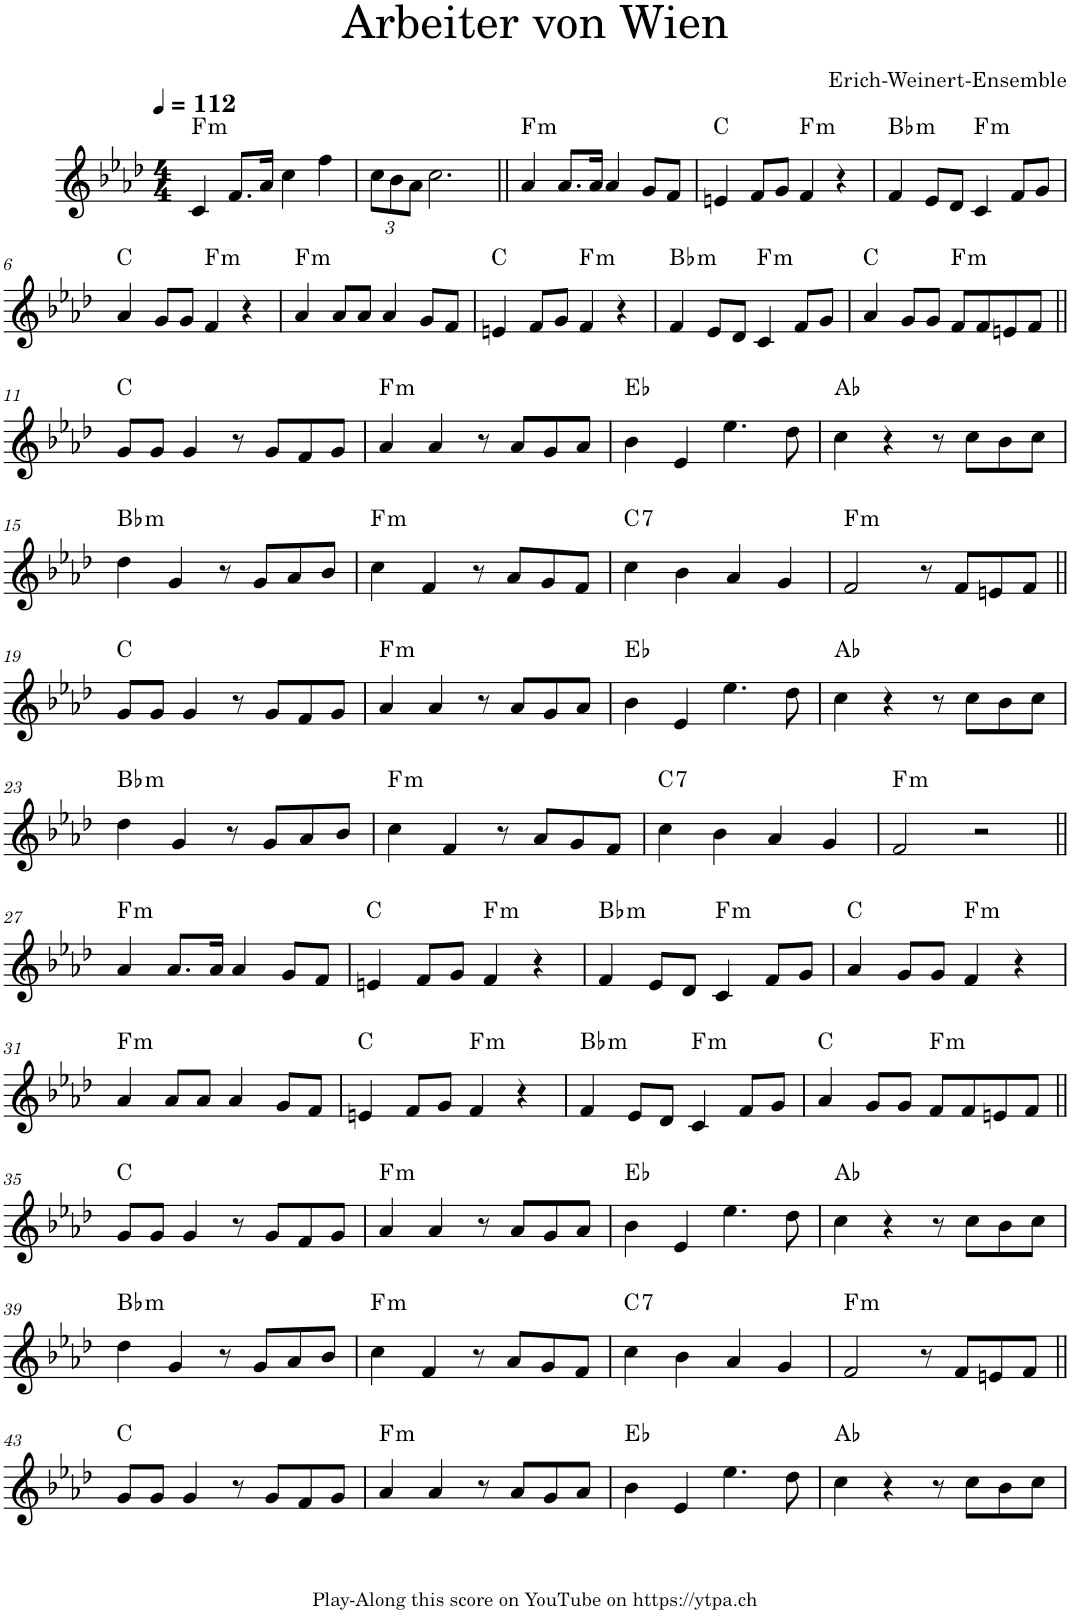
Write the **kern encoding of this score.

**kern	**harte
*part1	*part1
*staff1	*
*I"Piano	*
*I'Pno.	*
*clefG2	*
*k[b-e-a-d-]	*
*M4/4	*
*MM112	*
=1	=1
!	!LO:H:kt=m
4c/	F:min
8.f/L	.
16a-/Jk	.
4cc\	.
4ff\	.
=2	=2
*Xbrackettup	*
12cc\L	.
12b-\	.
12a-\J	.
2.cc\	.
=3||	=3||
!	!LO:H:kt=m
4a-/	F:min
8.a-/L	.
16a-/Jk	.
4a-/	.
8g/L	.
8f/J	.
=4	=4
4en/	C:maj
8f/L	.
8g/J	.
!	!LO:H:kt=m
4f/	F:min
4r	.
=5	=5
!	!LO:H:kt=m
4f/	Bb:min
8e-/L	.
8d-/J	.
!	!LO:H:kt=m
4c/	F:min
8f/L	.
8g/J	.
!!LO:LB:g=z
=6	=6
4a-/	C:maj
8g/L	.
8g/J	.
!	!LO:H:kt=m
4f/	F:min
4r	.
=7	=7
!	!LO:H:kt=m
4a-/	F:min
8a-/L	.
8a-/J	.
4a-/	.
8g/L	.
8f/J	.
=8	=8
4en/	C:maj
8f/L	.
8g/J	.
!	!LO:H:kt=m
4f/	F:min
4r	.
=9	=9
!	!LO:H:kt=m
4f/	Bb:min
8e-/L	.
8d-/J	.
!	!LO:H:kt=m
4c/	F:min
8f/L	.
8g/J	.
=10	=10
4a-/	C:maj
8g/L	.
8g/J	.
!	!LO:H:kt=m
8f/L	F:min
8f/	.
8en/	.
8f/J	.
!!LO:LB:g=z
=11||	=11||
8g/L	C:maj
8g/J	.
4g/	.
8r	.
8g/L	.
8f/	.
8g/J	.
=12	=12
!	!LO:H:kt=m
4a-/	F:min
4a-/	.
8r	.
8a-/L	.
8g/	.
8a-/J	.
=13	=13
4b-\	Eb:maj
4e-/	.
4.ee-\	.
8dd-\	.
=14	=14
4cc\	Ab:maj
4r	.
8r	.
8cc\L	.
8b-\	.
8cc\J	.
!!LO:LB:g=z
=15	=15
!	!LO:H:kt=m
4dd-\	Bb:min
4g/	.
8r	.
8g/L	.
8a-/	.
8b-/J	.
=16	=16
!	!LO:H:kt=m
4cc\	F:min
4f/	.
8r	.
8a-/L	.
8g/	.
8f/J	.
=17	=17
!	!LO:H:kt=7
4cc\	C:7
4b-\	.
4a-/	.
4g/	.
=18	=18
!	!LO:H:kt=m
2f/	F:min
8r	.
8f/L	.
8en/	.
8f/J	.
!!LO:LB:g=z
=19||	=19||
8g/L	C:maj
8g/J	.
4g/	.
8r	.
8g/L	.
8f/	.
8g/J	.
=20	=20
!	!LO:H:kt=m
4a-/	F:min
4a-/	.
8r	.
8a-/L	.
8g/	.
8a-/J	.
=21	=21
4b-\	Eb:maj
4e-/	.
4.ee-\	.
8dd-\	.
=22	=22
4cc\	Ab:maj
4r	.
8r	.
8cc\L	.
8b-\	.
8cc\J	.
!!LO:LB:g=z
=23	=23
!	!LO:H:kt=m
4dd-\	Bb:min
4g/	.
8r	.
8g/L	.
8a-/	.
8b-/J	.
=24	=24
!	!LO:H:kt=m
4cc\	F:min
4f/	.
8r	.
8a-/L	.
8g/	.
8f/J	.
=25	=25
!	!LO:H:kt=7
4cc\	C:7
4b-\	.
4a-/	.
4g/	.
=26	=26
!	!LO:H:kt=m
2f/	F:min
2r	.
!!LO:LB:g=z
=27||	=27||
!	!LO:H:kt=m
4a-/	F:min
8.a-/L	.
16a-/Jk	.
4a-/	.
8g/L	.
8f/J	.
=28	=28
4en/	C:maj
8f/L	.
8g/J	.
!	!LO:H:kt=m
4f/	F:min
4r	.
=29	=29
!	!LO:H:kt=m
4f/	Bb:min
8e-/L	.
8d-/J	.
!	!LO:H:kt=m
4c/	F:min
8f/L	.
8g/J	.
=30	=30
4a-/	C:maj
8g/L	.
8g/J	.
!	!LO:H:kt=m
4f/	F:min
4r	.
!!LO:LB:g=z
=31	=31
!	!LO:H:kt=m
4a-/	F:min
8a-/L	.
8a-/J	.
4a-/	.
8g/L	.
8f/J	.
=32	=32
4en/	C:maj
8f/L	.
8g/J	.
!	!LO:H:kt=m
4f/	F:min
4r	.
=33	=33
!	!LO:H:kt=m
4f/	Bb:min
8e-/L	.
8d-/J	.
!	!LO:H:kt=m
4c/	F:min
8f/L	.
8g/J	.
=34	=34
4a-/	C:maj
8g/L	.
8g/J	.
!	!LO:H:kt=m
8f/L	F:min
8f/	.
8en/	.
8f/J	.
!!LO:LB:g=z
=35||	=35||
8g/L	C:maj
8g/J	.
4g/	.
8r	.
8g/L	.
8f/	.
8g/J	.
=36	=36
!	!LO:H:kt=m
4a-/	F:min
4a-/	.
8r	.
8a-/L	.
8g/	.
8a-/J	.
=37	=37
4b-\	Eb:maj
4e-/	.
4.ee-\	.
8dd-\	.
=38	=38
4cc\	Ab:maj
4r	.
8r	.
8cc\L	.
8b-\	.
8cc\J	.
!!LO:LB:g=z
=39	=39
!	!LO:H:kt=m
4dd-\	Bb:min
4g/	.
8r	.
8g/L	.
8a-/	.
8b-/J	.
=40	=40
!	!LO:H:kt=m
4cc\	F:min
4f/	.
8r	.
8a-/L	.
8g/	.
8f/J	.
=41	=41
!	!LO:H:kt=7
4cc\	C:7
4b-\	.
4a-/	.
4g/	.
=42	=42
!	!LO:H:kt=m
2f/	F:min
8r	.
8f/L	.
8en/	.
8f/J	.
!!LO:LB:g=z
=43||	=43||
8g/L	C:maj
8g/J	.
4g/	.
8r	.
8g/L	.
8f/	.
8g/J	.
=44	=44
!	!LO:H:kt=m
4a-/	F:min
4a-/	.
8r	.
8a-/L	.
8g/	.
8a-/J	.
=45	=45
4b-\	Eb:maj
4e-/	.
4.ee-\	.
8dd-\	.
=46	=46
4cc\	Ab:maj
4r	.
8r	.
8cc\L	.
8b-\	.
8cc\J	.
=	=
*-	*-
